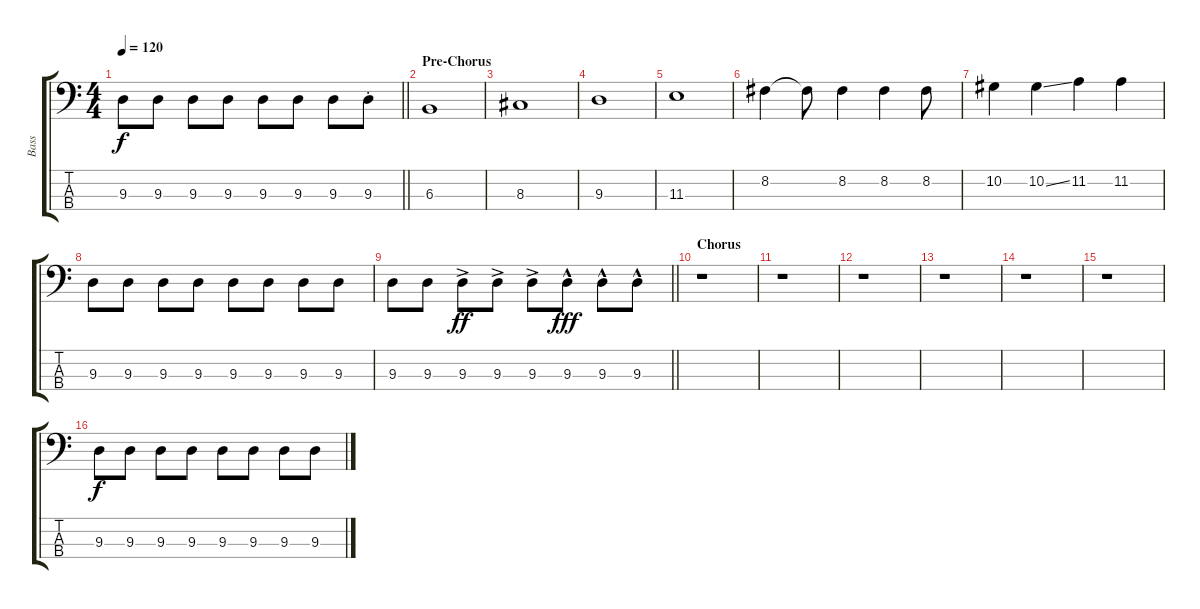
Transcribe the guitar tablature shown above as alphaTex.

\track ("Bass" "Bass") {instrument electricbassfinger}
\staff {score tabs}
\tuning (Eb2 Bb1 F1 C1) {hide}
\ts (4 4)
\tempo 120
\clef f4
\barLineRight lightlight
\ks c
9.3.8{dy f} 9.3.8 9.3.8 9.3.8 9.3.8 9.3.8 9.3.8 9.3{st}.8 |
\section ("" "Pre-Chorus")
6.3.1 |
8.3.1 |
9.3.1 |
11.3.1 |
8.2.4 8.2{t}.8 8.2.4 8.2.4 8.2.8 |
10.2.4 10.2{ss}.4 11.2.4 11.2.4 |
9.3.8 9.3.8 9.3.8 9.3.8 9.3.8 9.3.8 9.3.8 9.3.8 |
\barLineRight lightlight
9.3.8 9.3.8 9.3{ac}.8{dy ff} 9.3{ac}.8 9.3{ac}.8 9.3{hac}.8{dy fff} 9.3{hac}.8 9.3{hac}.8 |
\section ("" "Chorus")
r.1 |
r.1 |
r.1 |
r.1 |
r.1 |
r.1 |
9.3.8{dy f} 9.3.8 9.3.8 9.3.8 9.3.8 9.3.8 9.3.8 9.3.8
